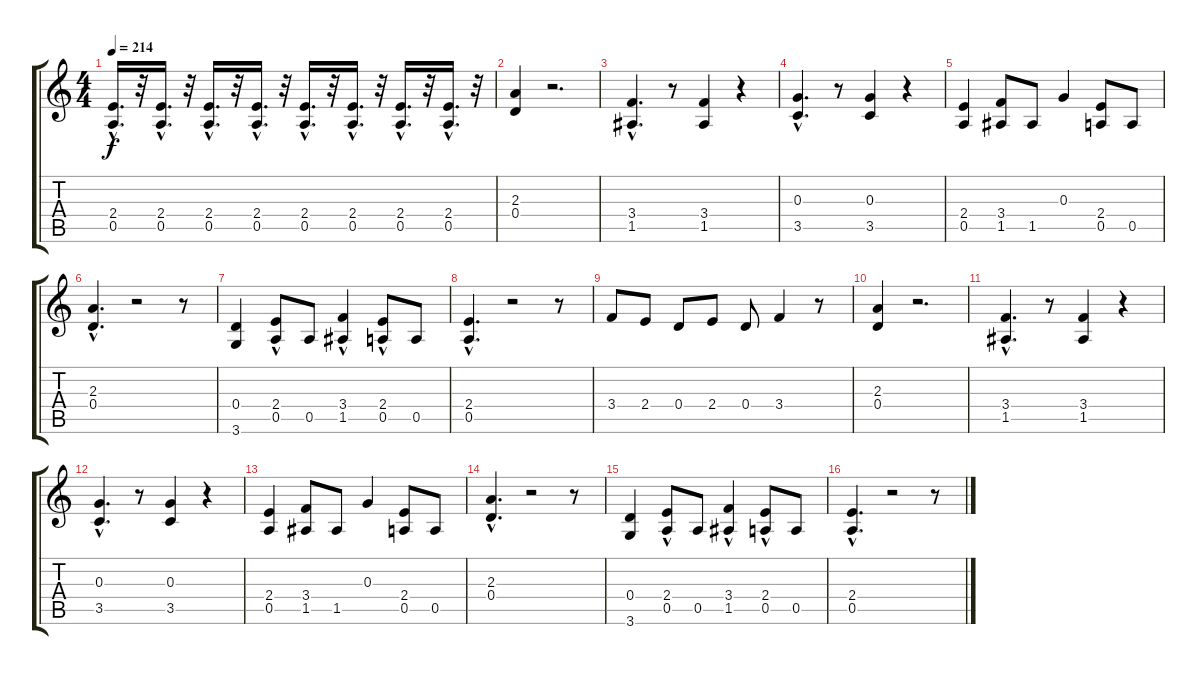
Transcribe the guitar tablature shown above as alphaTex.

\track "" {instrument distortionguitar}
\staff {score tabs}
\tuning (E4 B3 G3 D3 A2 E2) {hide}
\ts (4 4)
\tempo 214
\clef g2
\ks c
(2.4{hac} 0.5{hac}).16{d dy f} r.32 (2.4{hac} 0.5{hac}).16{d} r.32 (2.4{hac} 0.5{hac}).16{d} r.32 (2.4{hac} 0.5{hac}).16{d} r.32 (2.4{hac} 0.5{hac}).16{d} r.32 (2.4{hac} 0.5{hac}).16{d} r.32 (2.4{hac} 0.5{hac}).16{d} r.32 (2.4{hac} 0.5{hac}).16{d} r.32 |
(2.3 0.4).4 r.2{d} |
(3.4{hac} 1.5{hac}).4{d} r.8 (3.4 1.5).4 r.4 |
(0.3{hac} 3.5{hac}).4{d} r.8 (0.3 3.5).4 r.4 |
(2.4 0.5).4 (3.4 1.5).8 1.5.8 0.3.4 (2.4 0.5).8 0.5.8 |
(2.3{hac} 0.4{hac}).4{d} r.2 r.8 |
(0.4 3.6).4 (2.4{hac} 0.5).8 0.5.8 (3.4{hac} 1.5).4 (2.4{hac} 0.5).8 0.5.8 |
(2.4{hac} 0.5{hac}).4{d} r.2 r.8 |
3.4.8 2.4.8 0.4.8 2.4.8 0.4.8 3.4.4 r.8 |
(2.3 0.4).4 r.2{d} |
(3.4{hac} 1.5{hac}).4{d} r.8 (3.4 1.5).4 r.4 |
(0.3{hac} 3.5{hac}).4{d} r.8 (0.3 3.5).4 r.4 |
(2.4 0.5).4 (3.4 1.5).8 1.5.8 0.3.4 (2.4 0.5).8 0.5.8 |
(2.3{hac} 0.4{hac}).4{d} r.2 r.8 |
(0.4 3.6).4 (2.4{hac} 0.5).8 0.5.8 (3.4{hac} 1.5).4 (2.4{hac} 0.5).8 0.5.8 |
(2.4{hac} 0.5{hac}).4{d} r.2 r.8
